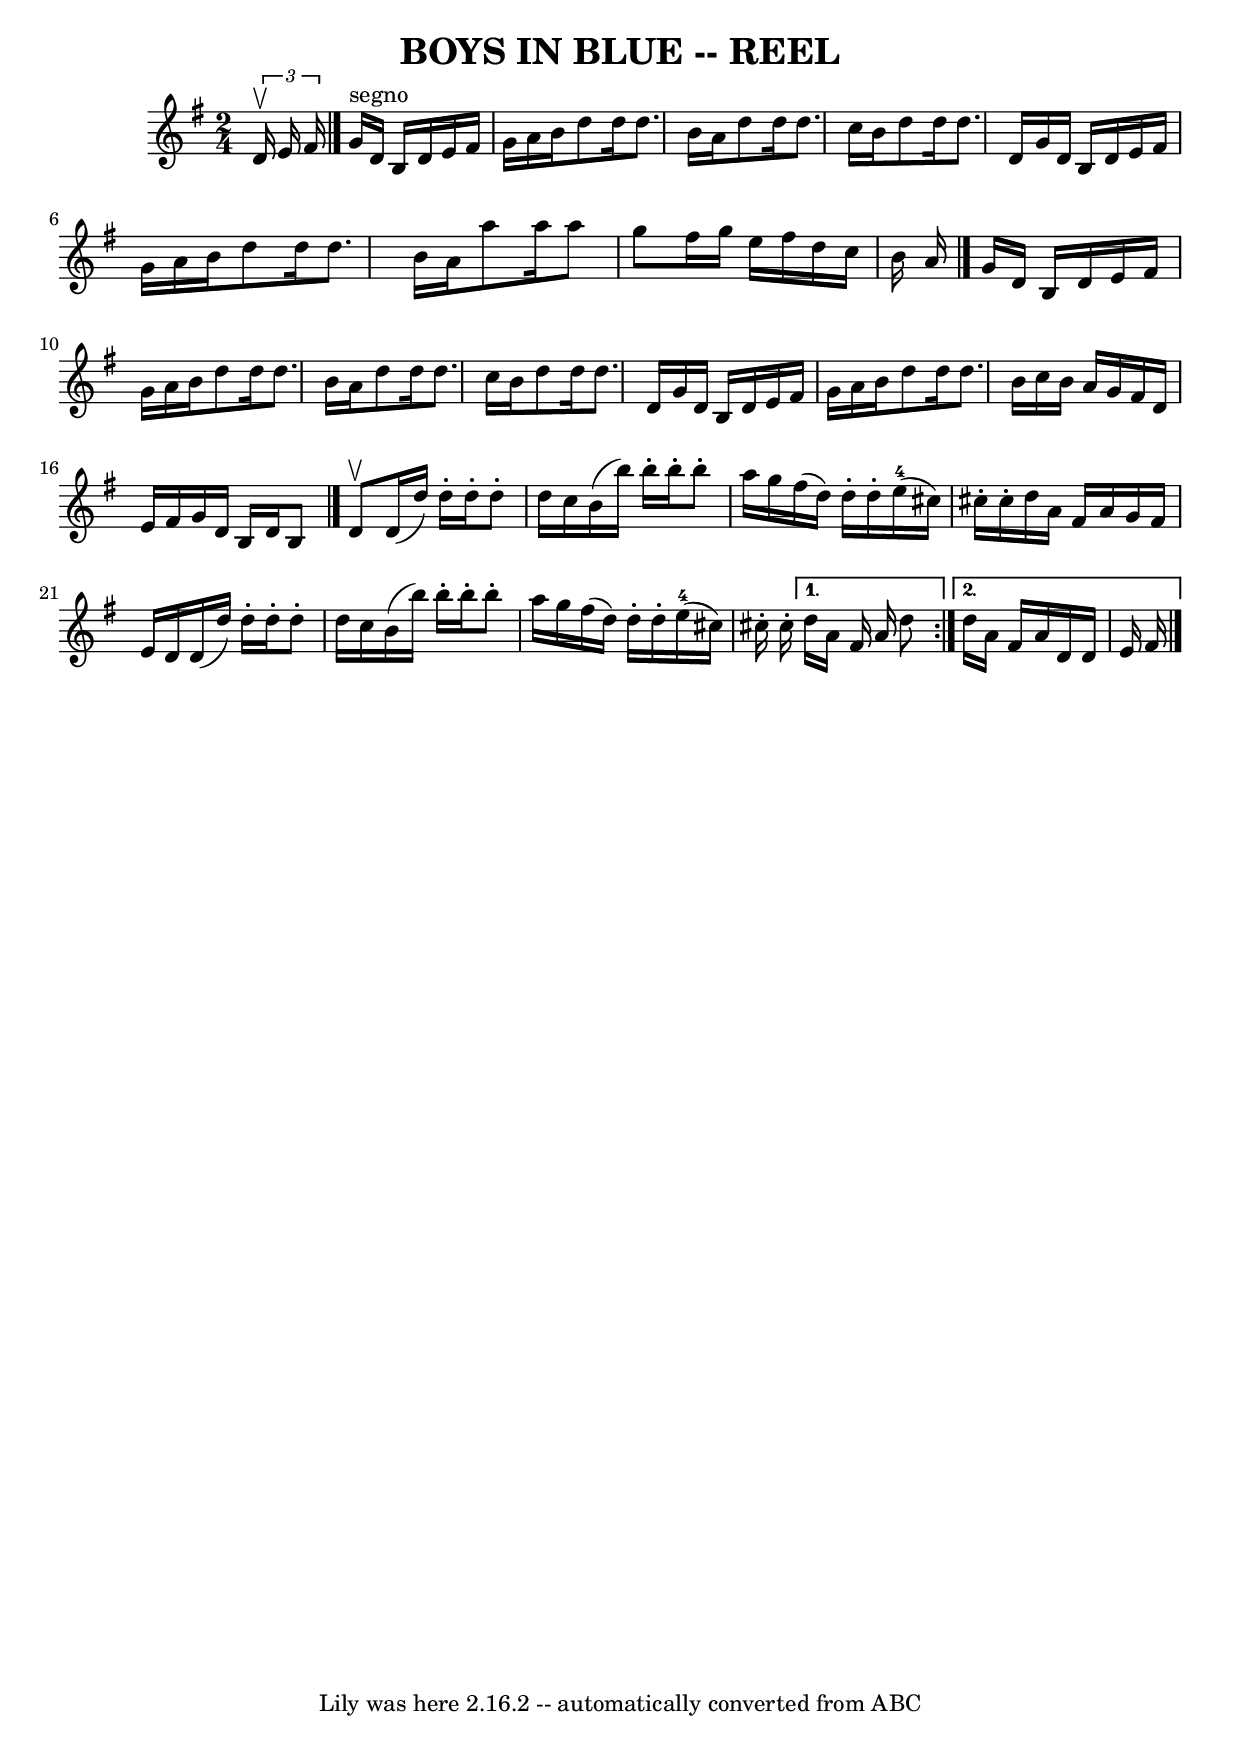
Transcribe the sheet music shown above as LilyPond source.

\version "2.7.40"
\include "Mammoth.ily"
\header {
	%% book = "Ryan's Mammoth Collection of Fiddle Tunes"
	crossRefNumber = "1"
	footnotes = ""
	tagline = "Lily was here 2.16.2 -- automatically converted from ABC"
	title = "BOYS IN BLUE -- REEL"
}
voicedefault =  {
\set Score.defaultBarType = "empty"

\time 2/4 \key g \major   \times 2/3 { d'16^\upbow e'16 fis'16  }       
  \bar "|." g'16^"segno" d'16 b16 d'16 e'16 fis'16 g'16    
a'16    |
 b'16 d''8 d''16 d''8. b'16    |
 a'16    
d''8 d''16 d''8. c''16    |
 b'16 d''8 d''16 d''8.    
d'16        |
 g'16 d'16 b16 d'16 e'16 fis'16 g'16    
a'16    |
 b'16 d''8 d''16 d''8. b'16    |
 a'16    
a''8 a''16 a''8 g''8    |
 fis''16 g''16 e''16    
fis''16 d''16 c''16 b'16 a'16    \bar "|." g'16 d'16 b16  
 d'16 e'16 fis'16 g'16 a'16    |
 b'16 d''8 d''16    
d''8. b'16    |
 a'16 d''8 d''16 d''8. c''16    |
 
 b'16 d''8 d''16 d''8. d'16        |
 g'16 d'16 b16  
 d'16 e'16 fis'16 g'16 a'16    |
 b'16 d''8 d''16    
d''8. b'16    |
 c''16 b'16 a'16 g'16 fis'16 d'16    
e'16 fis'16    |
 g'16 d'16 b16 d'16 b8    \bar "|."     
\repeat volta 2 { d'8^\upbow       |
 d'16 (d''16) d''16 -.  
 d''16 -. d''8 -. d''16 c''16    |
 b'16 (b''16) b''16 
-. b''16 -. b''8 -. a''16 g''16    |
 fis''16 (d''16)   
d''16 -. d''16 -. e''16-4(cis''16) cis''16 -. cis''16 -.   
|
 d''16 a'16 fis'16 a'16 g'16 fis'16 e'16 d'16    
    |
 d'16 (d''16) d''16 -. d''16 -. d''8 -. d''16    
c''16    |
 b'16 (b''16) b''16 -. b''16 -. b''8 -. a''16  
 g''16    |
 fis''16 (d''16) d''16 -. d''16 -. e''16 
-4(cis''16) cis''16 -. cis''16 -.   } \alternative{{ d''16    
a'16 fis'16 a'16 d''8        } { d''16 a'16 fis'16 a'16    
d'16 d'16 e'16 fis'16      \bar "|."   }}
}

\score{
    <<

	\context Staff="default"
	{
	    \voicedefault 
	}

    >>
	\layout {
	}
	\midi {}
}
